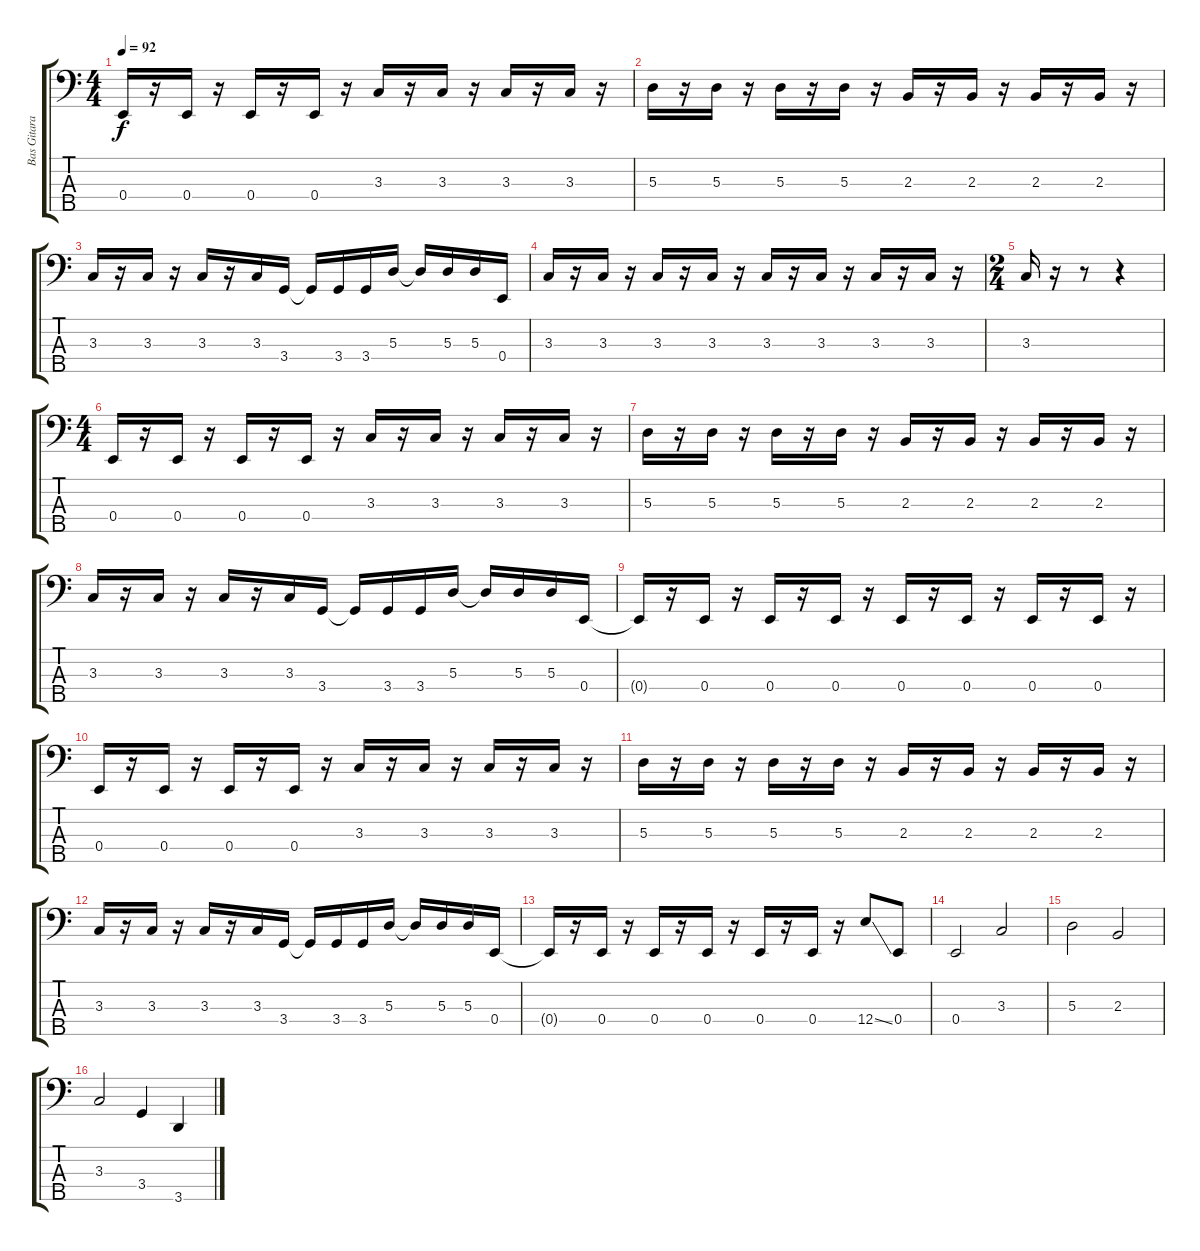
\track ("Bas Gitara" "Bas Gitara") {instrument electricbassfinger}
\staff {score tabs}
\tuning (G2 D2 A1 E1 B0) {hide}
\ts (4 4)
\tempo 92
\clef f4
\ks c
0.4.16{dy f} r.16 0.4.16 r.16 0.4.16 r.16 0.4.16 r.16 3.3.16 r.16 3.3.16 r.16 3.3.16 r.16 3.3.16 r.16 |
5.3.16 r.16 5.3.16 r.16 5.3.16 r.16 5.3.16 r.16 2.3.16 r.16 2.3.16 r.16 2.3.16 r.16 2.3.16 r.16 |
3.3.16 r.16 3.3.16 r.16 3.3.16 r.16 3.3.16 3.4.16 3.4{t}.16 3.4.16 3.4.16 5.3.16 5.3{t}.16 5.3.16 5.3.16 0.4.16 |
3.3.16 r.16 3.3.16 r.16 3.3.16 r.16 3.3.16 r.16 3.3.16 r.16 3.3.16 r.16 3.3.16 r.16 3.3.16 r.16 |
\ts (2 4)
3.3.16 r.16 r.8 r.4 |
\ts (4 4)
0.4.16 r.16 0.4.16 r.16 0.4.16 r.16 0.4.16 r.16 3.3.16 r.16 3.3.16 r.16 3.3.16 r.16 3.3.16 r.16 |
5.3.16 r.16 5.3.16 r.16 5.3.16 r.16 5.3.16 r.16 2.3.16 r.16 2.3.16 r.16 2.3.16 r.16 2.3.16 r.16 |
3.3.16 r.16 3.3.16 r.16 3.3.16 r.16 3.3.16 3.4.16 3.4{t}.16 3.4.16 3.4.16 5.3.16 5.3{t}.16 5.3.16 5.3.16 0.4.16 |
0.4{t}.16 r.16 0.4.16 r.16 0.4.16 r.16 0.4.16 r.16 0.4.16 r.16 0.4.16 r.16 0.4.16 r.16 0.4.16 r.16 |
0.4.16 r.16 0.4.16 r.16 0.4.16 r.16 0.4.16 r.16 3.3.16 r.16 3.3.16 r.16 3.3.16 r.16 3.3.16 r.16 |
5.3.16 r.16 5.3.16 r.16 5.3.16 r.16 5.3.16 r.16 2.3.16 r.16 2.3.16 r.16 2.3.16 r.16 2.3.16 r.16 |
3.3.16 r.16 3.3.16 r.16 3.3.16 r.16 3.3.16 3.4.16 3.4{t}.16 3.4.16 3.4.16 5.3.16 5.3{t}.16 5.3.16 5.3.16 0.4.16 |
0.4{t}.16 r.16 0.4.16 r.16 0.4.16 r.16 0.4.16 r.16 0.4.16 r.16 0.4.16 r.16 12.4{ss}.8 0.4.8 |
0.4.2 3.3.2 |
5.3.2 2.3.2 |
3.3.2 3.4.4 3.5.4
